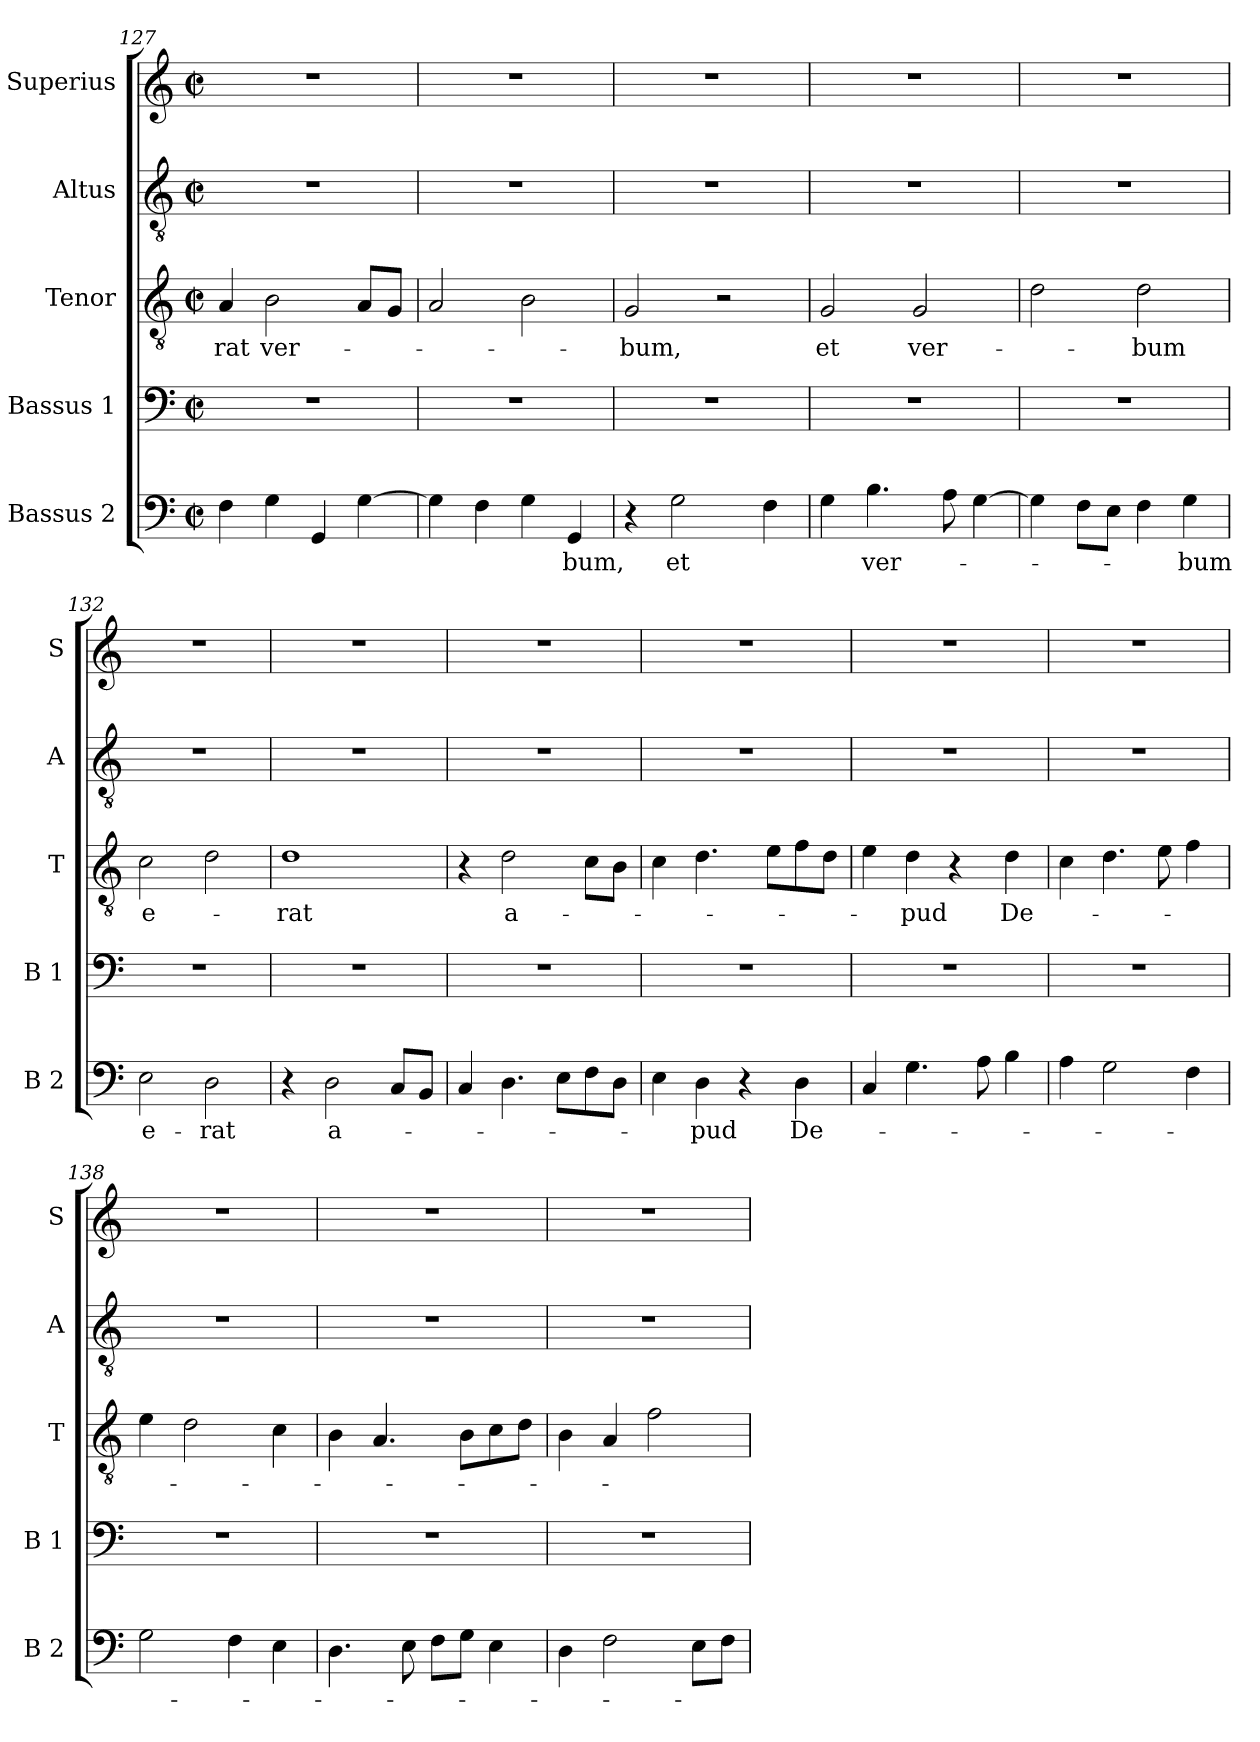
**kern	**text	**kern	**kern	**text	**kern	**kern
*part5	*part5	*part4	*part3	*part3	*part2	*part1
*staff5	*staff5	*staff4	*staff3	*staff3	*staff2	*staff1
*I"Bassus 2	*	*I"Bassus 1	*I"Tenor	*	*I"Altus	*I"Superius
*I'B 2	*	*I'B 1	*I'T	*	*I'A	*I'S
*clefF4	*	*clefF4	*clefGv2	*	*clefGv2	*clefG2
*k[]	*	*k[]	*k[]	*	*k[]	*k[]
*C:	*	*C:	*C:	*	*C:	*C:
*M2/2	*	*M2/2	*M2/2	*	*M2/2	*M2/2
*met(c|)	*	*met(c|)	*met(c|)	*	*met(c|)	*met(c|)
=127	=127	=127	=127	=127	=127	=127
!	!	!	!	!LO:LY:b	!	!
4F\	.	1r	4A/	-rat	1r	1r
!	!	!	!	!LO:LY:b	!	!
4G\	.	.	2B\	ver-	.	.
4GG/	.	.	.	.	.	.
[4G\	.	.	8A/L	.	.	.
.	.	.	8G/J	.	.	.
=128	=128	=128	=128	=128	=128	=128
4G\]	.	1r	2A/	.	1r	1r
4F\	.	.	.	.	.	.
4G\	.	.	2B\	.	.	.
!	!LO:LY:b	!	!	!	!	!
4GG/	-bum,	.	.	.	.	.
=129	=129	=129	=129	=129	=129	=129
!	!	!	!	!LO:LY:b	!	!
4r	.	1r	2G/	-bum,	1r	1r
!	!LO:LY:b	!	!	!	!	!
2G\	et	.	.	.	.	.
.	.	.	2r	.	.	.
4F\	.	.	.	.	.	.
=130	=130	=130	=130	=130	=130	=130
!	!	!	!	!LO:LY:b	!	!
4G\	.	1r	2G/	et	1r	1r
!	!LO:LY:b	!	!	!	!	!
4.B\	ver-	.	.	.	.	.
!	!	!	!	!LO:LY:b	!	!
.	.	.	2G/	ver-	.	.
8A\	.	.	.	.	.	.
[4G\	.	.	.	.	.	.
=131	=131	=131	=131	=131	=131	=131
4G\]	.	1r	2d\	.	1r	1r
8F\L	.	.	.	.	.	.
8E\J	.	.	.	.	.	.
!	!	!	!	!LO:LY:b	!	!
4F\	.	.	2d\	-bum	.	.
!	!LO:LY:b	!	!	!	!	!
4G\	-bum	.	.	.	.	.
=132	=132	=132	=132	=132	=132	=132
!	!LO:LY:b	!	!	!LO:LY:b	!	!
2E\	e-	1r	2c\	e-	1r	1r
!	!LO:LY:b	!	!	!	!	!
2D\	-rat	.	2d\	.	.	.
!!LO:LB:g=z
=133	=133	=133	=133	=133	=133	=133
!	!	!	!	!LO:LY:b	!	!
4r	.	1r	1d	-rat	1r	1r
!	!LO:LY:b	!	!	!	!	!
2D\	a-	.	.	.	.	.
8C/L	.	.	.	.	.	.
8BB/J	.	.	.	.	.	.
=134	=134	=134	=134	=134	=134	=134
4C/	.	1r	4r	.	1r	1r
!	!	!	!	!LO:LY:b	!	!
4.D\	.	.	2d\	a-	.	.
8E\L	.	.	.	.	.	.
8F\	.	.	8c\L	.	.	.
8D\J	.	.	8B\J	.	.	.
=135	=135	=135	=135	=135	=135	=135
4E\	.	1r	4c\	.	1r	1r
!	!LO:LY:b	!	!	!	!	!
4D\	-pud	.	4.d\	.	.	.
4r	.	.	.	.	.	.
.	.	.	8e\L	.	.	.
!	!LO:LY:b	!	!	!	!	!
4D\	De-	.	8f\	.	.	.
.	.	.	8d\J	.	.	.
=136	=136	=136	=136	=136	=136	=136
4C/	.	1r	4e\	.	1r	1r
!	!	!	!	!LO:LY:b	!	!
4.G\	.	.	4d\	-pud	.	.
.	.	.	4r	.	.	.
8A\	.	.	.	.	.	.
!	!	!	!	!LO:LY:b	!	!
4B\	.	.	4d\	De-	.	.
=137	=137	=137	=137	=137	=137	=137
4A\	.	1r	4c\	.	1r	1r
2G\	.	.	4.d\	.	.	.
.	.	.	8e\	.	.	.
4F\	.	.	4f\	.	.	.
=138	=138	=138	=138	=138	=138	=138
2G\	.	1r	4e\	.	1r	1r
.	.	.	2d\	.	.	.
4F\	.	.	.	.	.	.
4E\	.	.	4c\	.	.	.
=139	=139	=139	=139	=139	=139	=139
4.D\	.	1r	4B\	.	1r	1r
.	.	.	4.A/	.	.	.
8E\	.	.	.	.	.	.
8F\L	.	.	.	.	.	.
8G\J	.	.	8B\L	.	.	.
4E\	.	.	8c\	.	.	.
.	.	.	8d\J	.	.	.
=140	=140	=140	=140	=140	=140	=140
4D\	.	1r	4B\	.	1r	1r
2F\	.	.	4A/	.	.	.
.	.	.	2f\	.	.	.
8E\L	.	.	.	.	.	.
8F\J	.	.	.	.	.	.
=	=	=	=	=	=	=
*-	*-	*-	*-	*-	*-	*-
